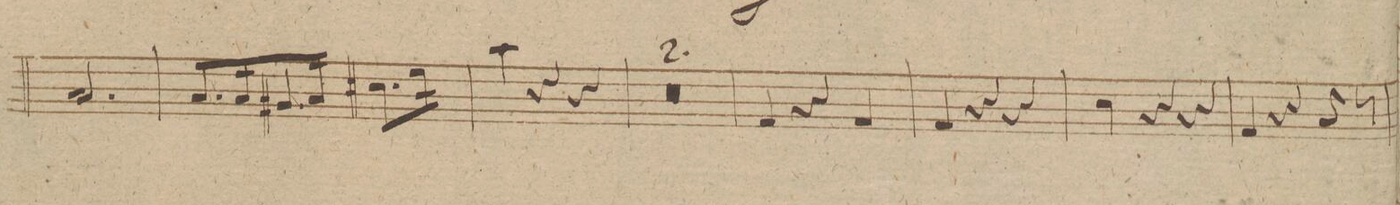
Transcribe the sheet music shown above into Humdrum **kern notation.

**kern
*I"Organo.
*clefF4
*k[f#g#c#]
*M3/4
2.C#/
=57
8.C#/L
16C#/
8.BB#X/
16C#/Jk
8.E#X\L
16G#\Jk
=58
*4\left
4c#\
4r
4r
=59
1.r
=60
=61
4AA/
4r
4AA/
=62
4AA/
4r
4r
=63
4E\
4r
4r
=64
4AA/
4r
8C#/
8r
=65
*-
